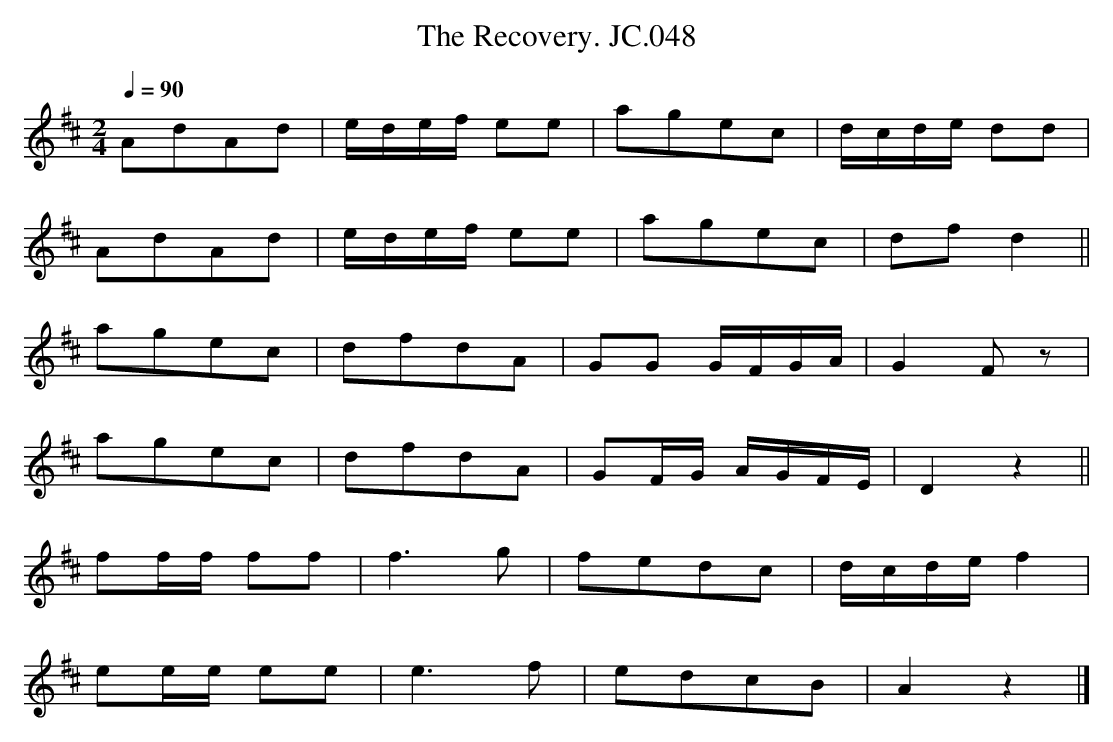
X:1
T:Recovery. JC.048, The
M:2/4
L:1/8
Q:1/4=90
K:D
AdAd|\\
e/d/e/f/ ee|agec|d/c/d/e/ dd|
AdAd|e/d/e/f/ ee|agec|dfd2||
agec|dfdA|GG G/F/G/A/|G2Fz|
agec|dfdA|GF/G/ A/G/F/E/|D2z2||
ff/f/ ff|f3g|fedc|d/c/d/e/f2|
ee/e/ ee|e3f|edcB|A2z2|]
